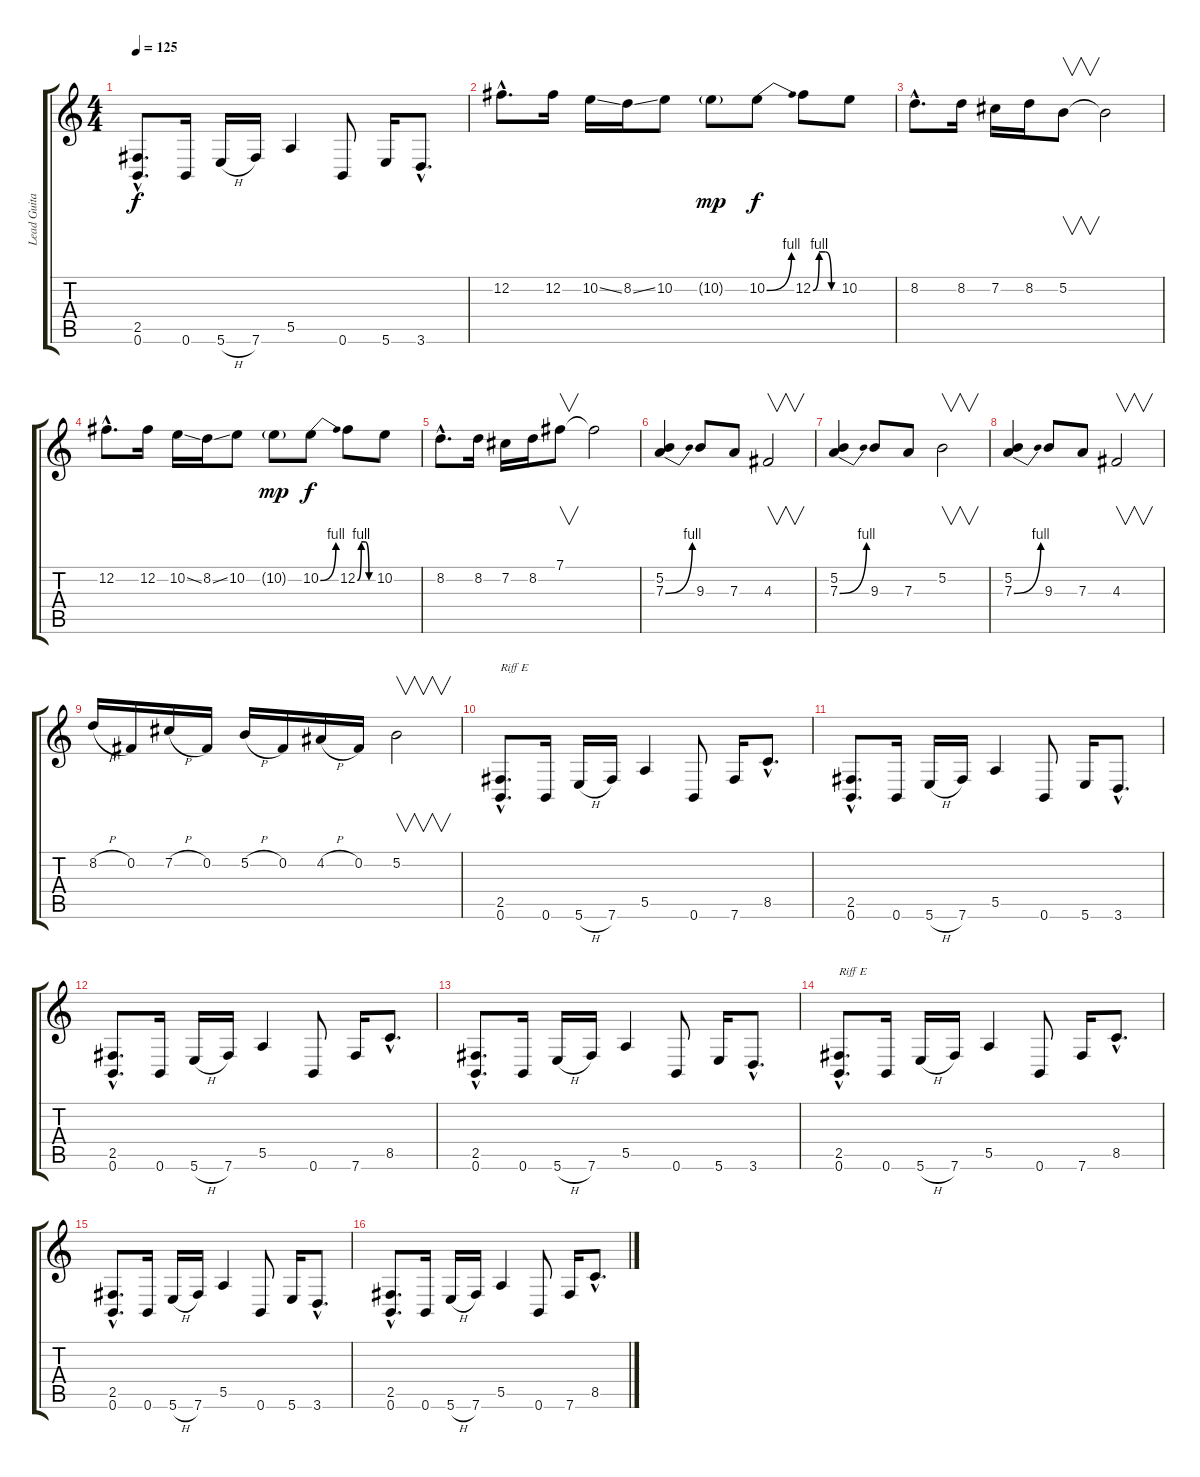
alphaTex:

\track ("Lead Guitar" "Lead Guita") {instrument distortionguitar}
\staff {score tabs}
\tuning (B3 Gb3 D3 A2 E2 B1) {hide}
\ts (4 4)
\tempo 125
\clef g2
\ks c
(2.5{hac} 0.6{hac}).8{d dy f} 0.6.16 5.6{h}.16 7.6.16 5.5.4 0.6.8 5.6.16 3.6{hac}.8{d} |
12.2{hac}.8{d} 12.2.16 10.2{ss}.16 8.2{ss}.16 10.2.8 10.2{g}.8{dy mp} 10.2{be (bend 0 0 60 4)}.8{dy f} 12.2{be (custom 0 0 15 4 30 4 45 0 60 0)}.8 10.2.8 |
8.2{hac}.8{d} 8.2.16 7.2.16 8.2.16 5.2.8{v} 5.2{t}.2 |
12.2{hac}.8{d} 12.2.16 10.2{ss}.16 8.2{ss}.16 10.2.8 10.2{g}.8{dy mp} 10.2{be (bend 0 0 60 4)}.8{dy f} 12.2{be (custom 0 0 15 4 30 4 45 0 60 0)}.8 10.2.8 |
8.2{hac}.8{d} 8.2.16 7.2.16 8.2.16 7.1.8{v} 7.1{t}.2 |
(5.2 7.3{be (bend 0 0 60 4)}).4 9.3.8 7.3.8 4.3.2{v} |
(5.2 7.3{be (bend 0 0 60 4)}).4 9.3.8 7.3.8 5.2.2{v} |
(5.2 7.3{be (bend 0 0 60 4)}).4 9.3.8 7.3.8 4.3.2{v} |
8.2{h}.16 0.2.16 7.2{h}.16 0.2.16 5.2{h}.16 0.2.16 4.2{h}.16 0.2.16 5.2.2{v} |
(2.5{hac} 0.6{hac}).8{d txt "Riff E"} 0.6.16 5.6{h}.16 7.6.16 5.5.4 0.6.8 7.6.16 8.5{hac}.8{d} |
(2.5{hac} 0.6{hac}).8{d} 0.6.16 5.6{h}.16 7.6.16 5.5.4 0.6.8 5.6.16 3.6{hac}.8{d} |
(2.5{hac} 0.6{hac}).8{d} 0.6.16 5.6{h}.16 7.6.16 5.5.4 0.6.8 7.6.16 8.5{hac}.8{d} |
(2.5{hac} 0.6{hac}).8{d} 0.6.16 5.6{h}.16 7.6.16 5.5.4 0.6.8 5.6.16 3.6{hac}.8{d} |
(2.5{hac} 0.6{hac}).8{d txt "Riff E"} 0.6.16 5.6{h}.16 7.6.16 5.5.4 0.6.8 7.6.16 8.5{hac}.8{d} |
(2.5{hac} 0.6{hac}).8{d} 0.6.16 5.6{h}.16 7.6.16 5.5.4 0.6.8 5.6.16 3.6{hac}.8{d} |
(2.5{hac} 0.6{hac}).8{d} 0.6.16 5.6{h}.16 7.6.16 5.5.4 0.6.8 7.6.16 8.5{hac}.8{d}
